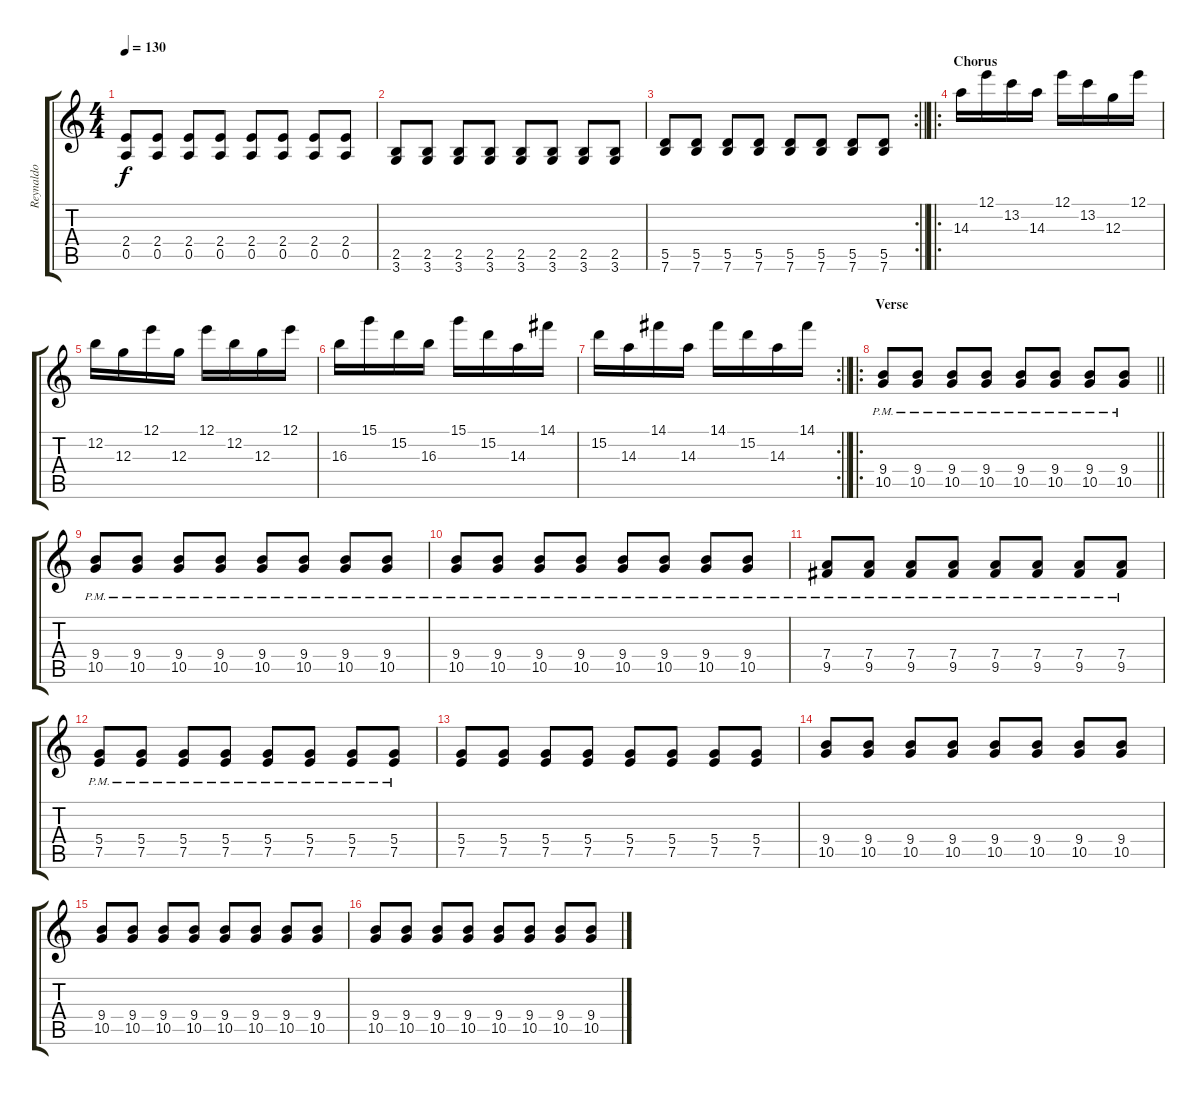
\track ("Reynaldo" "Reynaldo") {instrument distortionguitar}
\staff {score tabs}
\tuning (E4 B3 G3 D3 A2 E2) {hide}
\ts (4 4)
\tempo 130
\clef g2
\ks c
(2.4 0.5).8{dy f} (2.4 0.5).8 (2.4 0.5).8 (2.4 0.5).8 (2.4 0.5).8 (2.4 0.5).8 (2.4 0.5).8 (2.4 0.5).8 |
(2.5 3.6).8 (2.5 3.6).8 (2.5 3.6).8 (2.5 3.6).8 (2.5 3.6).8 (2.5 3.6).8 (2.5 3.6).8 (2.5 3.6).8 |
\rc 2
\barLineRight lightlight
(5.5 7.6).8 (5.5 7.6).8 (5.5 7.6).8 (5.5 7.6).8 (5.5 7.6).8 (5.5 7.6).8 (5.5 7.6).8 (5.5 7.6).8 |
\ro
\section ("" "Chorus")
14.3.16 12.1.16 13.2.16 14.3.16 12.1.16 13.2.16 12.3.16 12.1.16 |
12.2.16 12.3.16 12.1.16 12.3.16 12.1.16 12.2.16 12.3.16 12.1.16 |
16.3.16 15.1.16 15.2.16 16.3.16 15.1.16 15.2.16 14.3.16 14.1.16 |
\rc 2
\barLineRight lightlight
15.2.16 14.3.16 14.1.16 14.3.16 14.1.16 15.2.16 14.3.16 14.1.16 |
\ro
\section ("" "Verse")
\barLineRight lightlight
(9.4{pm} 10.5{pm}).8 (9.4{pm} 10.5{pm}).8 (9.4{pm} 10.5{pm}).8 (9.4{pm} 10.5{pm}).8 (9.4{pm} 10.5{pm}).8 (9.4{pm} 10.5{pm}).8 (9.4{pm} 10.5{pm}).8 (9.4{pm} 10.5{pm}).8 |
(9.4{pm} 10.5{pm}).8 (9.4{pm} 10.5{pm}).8 (9.4{pm} 10.5{pm}).8 (9.4{pm} 10.5{pm}).8 (9.4{pm} 10.5{pm}).8 (9.4{pm} 10.5{pm}).8 (9.4{pm} 10.5{pm}).8 (9.4{pm} 10.5{pm}).8 |
(9.4{pm} 10.5{pm}).8 (9.4{pm} 10.5{pm}).8 (9.4{pm} 10.5{pm}).8 (9.4{pm} 10.5{pm}).8 (9.4{pm} 10.5{pm}).8 (9.4{pm} 10.5{pm}).8 (9.4{pm} 10.5{pm}).8 (9.4{pm} 10.5{pm}).8 |
(7.4{pm} 9.5{pm}).8 (7.4{pm} 9.5{pm}).8 (7.4{pm} 9.5{pm}).8 (7.4{pm} 9.5{pm}).8 (7.4{pm} 9.5{pm}).8 (7.4{pm} 9.5{pm}).8 (7.4{pm} 9.5{pm}).8 (7.4{pm} 9.5{pm}).8 |
(5.4{pm} 7.5{pm}).8 (5.4{pm} 7.5{pm}).8 (5.4{pm} 7.5{pm}).8 (5.4{pm} 7.5{pm}).8 (5.4{pm} 7.5{pm}).8 (5.4{pm} 7.5{pm}).8 (5.4{pm} 7.5{pm}).8 (5.4{pm} 7.5{pm}).8 |
(5.4 7.5).8 (5.4 7.5).8 (5.4 7.5).8 (5.4 7.5).8 (5.4 7.5).8 (5.4 7.5).8 (5.4 7.5).8 (5.4 7.5).8 |
(9.4 10.5).8 (9.4 10.5).8 (9.4 10.5).8 (9.4 10.5).8 (9.4 10.5).8 (9.4 10.5).8 (9.4 10.5).8 (9.4 10.5).8 |
(9.4 10.5).8 (9.4 10.5).8 (9.4 10.5).8 (9.4 10.5).8 (9.4 10.5).8 (9.4 10.5).8 (9.4 10.5).8 (9.4 10.5).8 |
(9.4 10.5).8 (9.4 10.5).8 (9.4 10.5).8 (9.4 10.5).8 (9.4 10.5).8 (9.4 10.5).8 (9.4 10.5).8 (9.4 10.5).8
